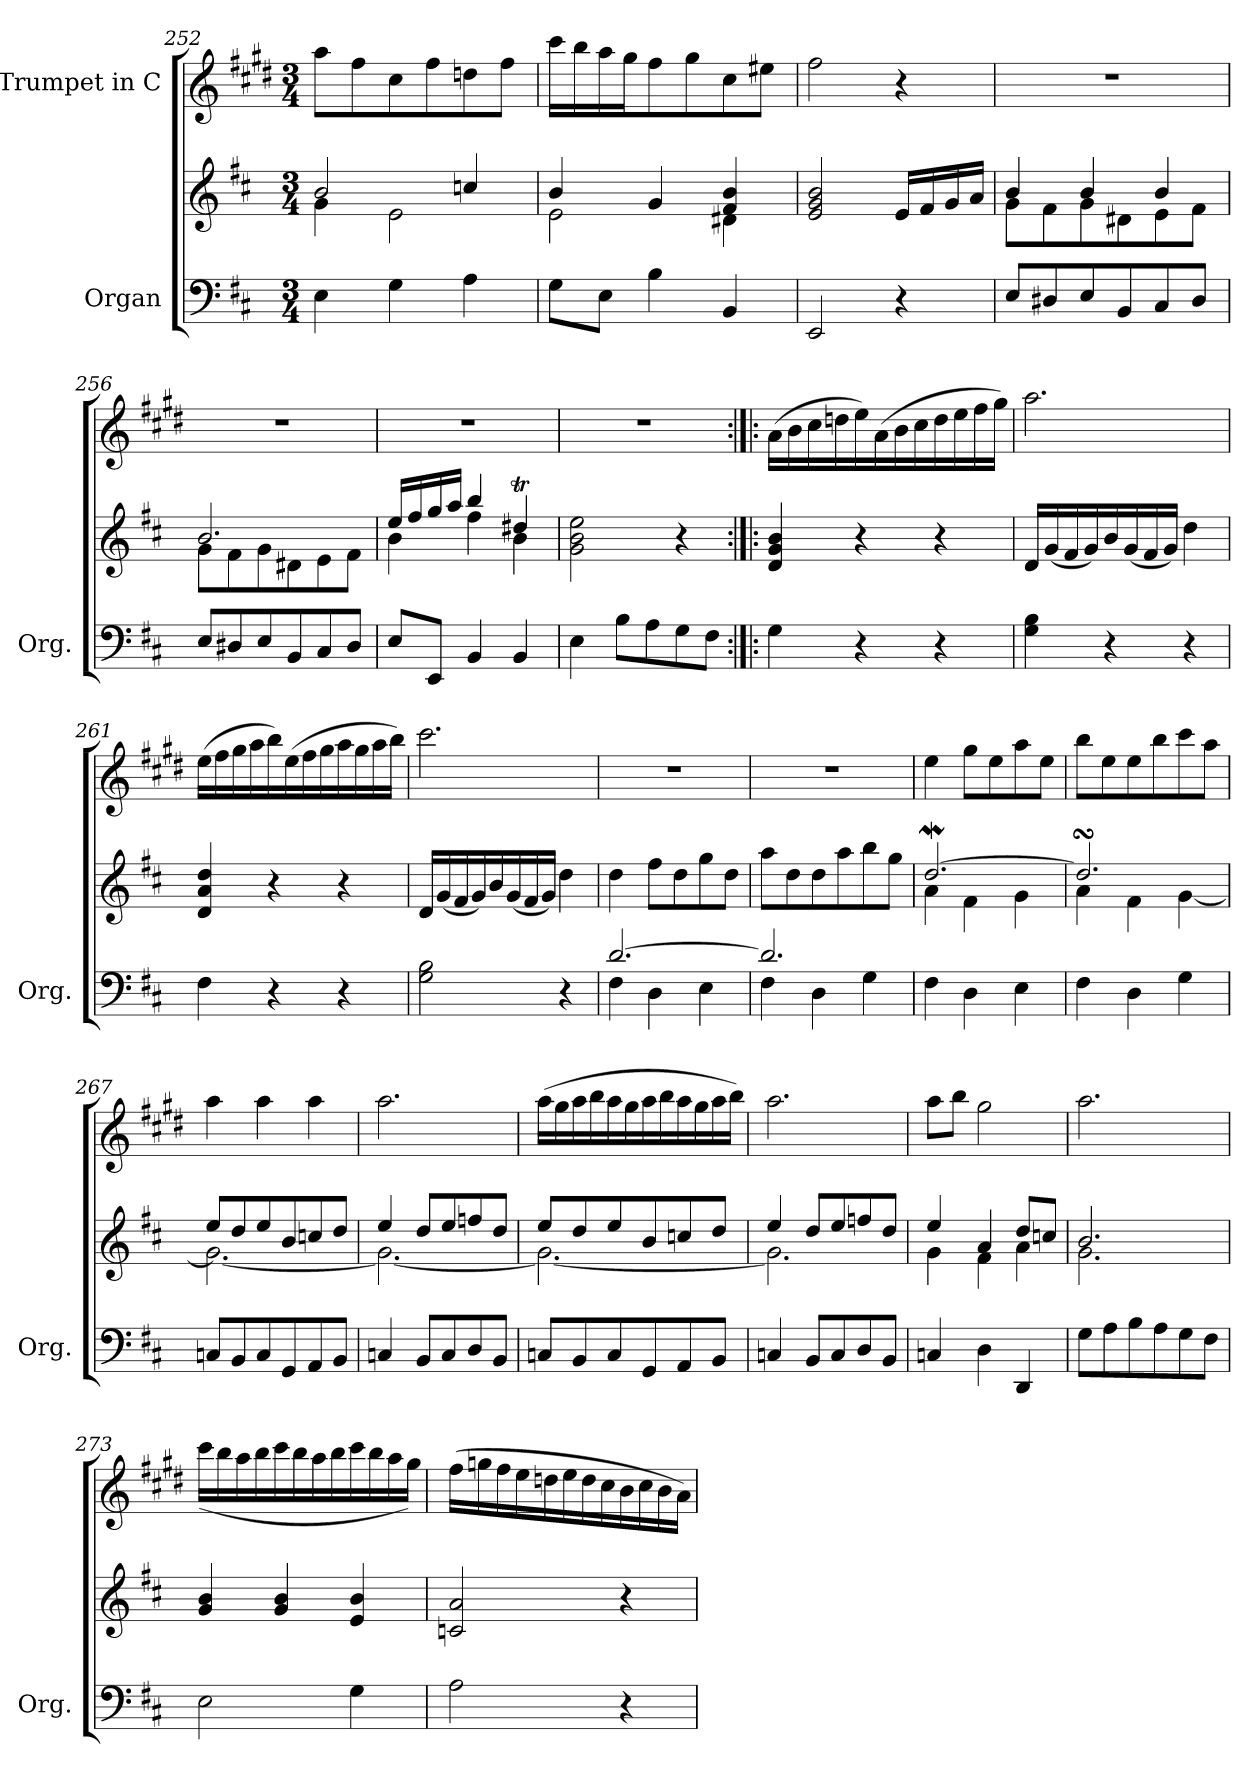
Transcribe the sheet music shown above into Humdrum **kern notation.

**kern	**kern	**kern
*part2	*part2	*part1
*staff3	*staff2	*staff1
*I"Organ	*	*I"Trumpet in C
*I'Org.	*	*
*clefF4	*clefG2	*clefG2
*	*	*ITrd1c2
*k[f#c#]	*k[f#c#]	*k[f#c#]
*D:	*D:	*D:
*M3/4	*M3/4	*M3/4
=252	=252	=252
*	*^	*^
4E\	2b/	4g\	2.ryy	8gg\L
.	.	.	.	8ee\
4G\	.	2e\	.	8b\
.	.	.	.	8ee\
4A\	4ccn/	.	.	8ccn\
.	.	.	.	8ee\J
*	*	*	*v	*v
=253	=253	=253	=253
8G\L	4b/	2e\	16bb\LL
.	.	.	16aa\
8E\J	.	.	16gg\
.	.	.	16ff#\J
4B\	4g/	.	8ee\
.	.	.	8ff#\
4BB/	4f#/ 4b/	4d#X\	8b\
.	.	.	8dd#X\J
*	*v	*v	*
=254	=254	=254
2EE/	2e/ 2g/ 2b/	2ee\
4r	16e/LL	4r
.	16f#/	.
.	16g/	.
.	16a/JJ	.
!!LO:LB:g=z
=255	=255	=255
*	*^	*
8E/L	4b/	8g\L	2.r
8D#X/	.	8f#\	.
8E/	4b/	8g\	.
8BB/	.	8d#X\	.
8C#/	4b/	8e\	.
8D#/J	.	8f#\J	.
=256	=256	=256	=256
8E/L	2.b/	8g\L	2.r
8D#X/	.	8f#\	.
8E/	.	8g\	.
8BB/	.	8d#X\	.
8C#/	.	8e\	.
8D#/J	.	8f#\J	.
=257	=257	=257	=257
8E/L	16ee/LL	4b\	2.r
.	16ff#/	.	.
8EE/J	16gg/	.	.
.	16aa/JJ	.	.
4BB/	4bb/	4ff#\	.
4BB/	4dd#Xt/	4b\	.
*	*v	*v	*
=258	=258	=258
4E\	2g\ 2b\ 2ee\	2.r
8B\L	.	.
8A\	.	.
8G\	4r	.
8F#\J	.	.
=259:|!|:	=259:|!|:	=259:|!|:
4G\	4d/ 4g/ 4b/	(>16g\LL
.	.	16a\
.	.	16b\
.	.	16ccn\
4r	4r	16dd\)
.	.	(>16g\
.	.	16a\
.	.	16b\
4r	4r	16cc\
.	.	16dd\
.	.	16ee\
.	.	16ff#\JJ)
!!LO:PB:g=z
=260	=260	=260
4G\ 4B\	16d/LL	2.gg\
.	(16g/	.
.	16f#/	.
.	16g/)	.
4r	16b/	.
.	(16g/	.
.	16f#/	.
.	16g/JJ)	.
4r	4dd\	.
=261	=261	=261
4F#\	4d/ 4a/ 4dd/	(>16dd\LL
.	.	16ee\
.	.	16ff#\
.	.	16gg\
4r	4r	16aa\)
.	.	(>16dd\
.	.	16ee\
.	.	16ff#\
4r	4r	16gg\
.	.	16ff#\
.	.	16gg\
.	.	16aa\JJ)
=262	=262	=262
2G\ 2B\	16d/LL	2.bb\
.	(16g/	.
.	16f#/	.
.	16g/)	.
.	16b/	.
.	(16g/	.
.	16f#/	.
.	16g/JJ)	.
4r	4dd\	.
=263	=263	=263
*^	*	*
[2.d/	4F#\	4dd\	2.r
.	4D\	8ff#\L	.
.	.	8dd\	.
.	4E\	8gg\	.
.	.	8dd\J	.
=264	=264	=264	=264
2.d/]	4F#\	8aa\L	2.r
.	.	8dd\	.
.	4D\	8dd\	.
.	.	8aa\	.
.	4G\	8bb\	.
.	.	8gg\J	.
!!LO:LB:g=z
=265	=265	=265	=265
*	*	*^	*
2.ryy	4F#\	[2.ddw/	4a\	4dd\
.	4D\	.	4f#\	8ff#\L
.	.	.	.	8dd\
.	4E\	.	4g\	8gg\
.	.	.	.	8dd\J
=266	=266	=266	=266	=266
2.ryy	4F#\	2.ddsSSs/]	4a\	8aa\L
.	.	.	.	8dd\
.	4D\	.	4f#\	8dd\
.	.	.	.	8aa\
.	4G\	.	[4g\	8bb\
.	.	.	.	8gg\J
*v	*v	*	*	*
=267	=267	=267	=267
8Cn/L	8ee/L	2.g\_	4gg\
8BB/	8dd/	.	.
8C/	8ee/	.	4gg\
8GG/	8b/	.	.
8AA/	8ccn/	.	4gg\
8BB/J	8dd/J	.	.
=268	=268	=268	=268
4Cn/	4ee/	2.g\_	2.gg\
8BB/L	8dd/L	.	.
8C/	8ee/	.	.
8D/	8ffn/	.	.
8BB/J	8dd/J	.	.
=269	=269	=269	=269
8Cn/L	8ee/L	2.g\_	(>16gg\LL
.	.	.	16ff#\
8BB/	8dd/	.	16gg\
.	.	.	16aa\
8C/	8ee/	.	16gg\
.	.	.	16ff#\
8GG/	8b/	.	16gg\
.	.	.	16aa\
8AA/	8ccn/	.	16gg\
.	.	.	16ff#\
8BB/J	8dd/J	.	16gg\
.	.	.	16aa\JJ)
!!LO:LB:g=z
=270	=270	=270	=270
4Cn/	4ee/	2.g\]	2.gg\
8BB/L	8dd/L	.	.
8C/	8ee/	.	.
8D/	8ffn/	.	.
8BB/J	8dd/J	.	.
=271	=271	=271	=271
4Cn/	4ee/	4g\	8gg\L
.	.	.	8aa\J
4D\	4a/	4f#\	2ff#\
4DD/	8dd/L	4a\	.
.	8ccn/J	.	.
=272	=272	=272	=272
*^	*	*	*
2.ryy	8G\L	2.b/	2.g\	2.gg\
.	8A\	.	.	.
.	8B\	.	.	.
.	8A\	.	.	.
.	8G\	.	.	.
.	8F#\J	.	.	.
*v	*v	*	*	*
*	*v	*v	*
=273	=273	=273
*	*	*^
2E\	4g/ 4b/	2.ryy	(>16bb\LL
.	.	.	16aa\
.	.	.	16gg\
.	.	.	16aa\
.	4g/ 4b/	.	16bb\
.	.	.	16aa\
.	.	.	16gg\
.	.	.	16aa\
4G\	4e/ 4b/	.	16bb\
.	.	.	16aa\
.	.	.	16gg\
.	.	.	16ff#\JJ)
*	*	*v	*v
!!LO:LB:g=z
=274	=274	=274
2A\	2cn/ 2a/	(>16ee\LL
.	.	16ffn\
.	.	16ee\
.	.	16dd\
.	.	16ccn\
.	.	16dd\
.	.	16cc\
.	.	16b\
4r	4r	16a\
.	.	16b\
.	.	16a\
.	.	16g\JJ)
=	=	=
*-	*-	*-
